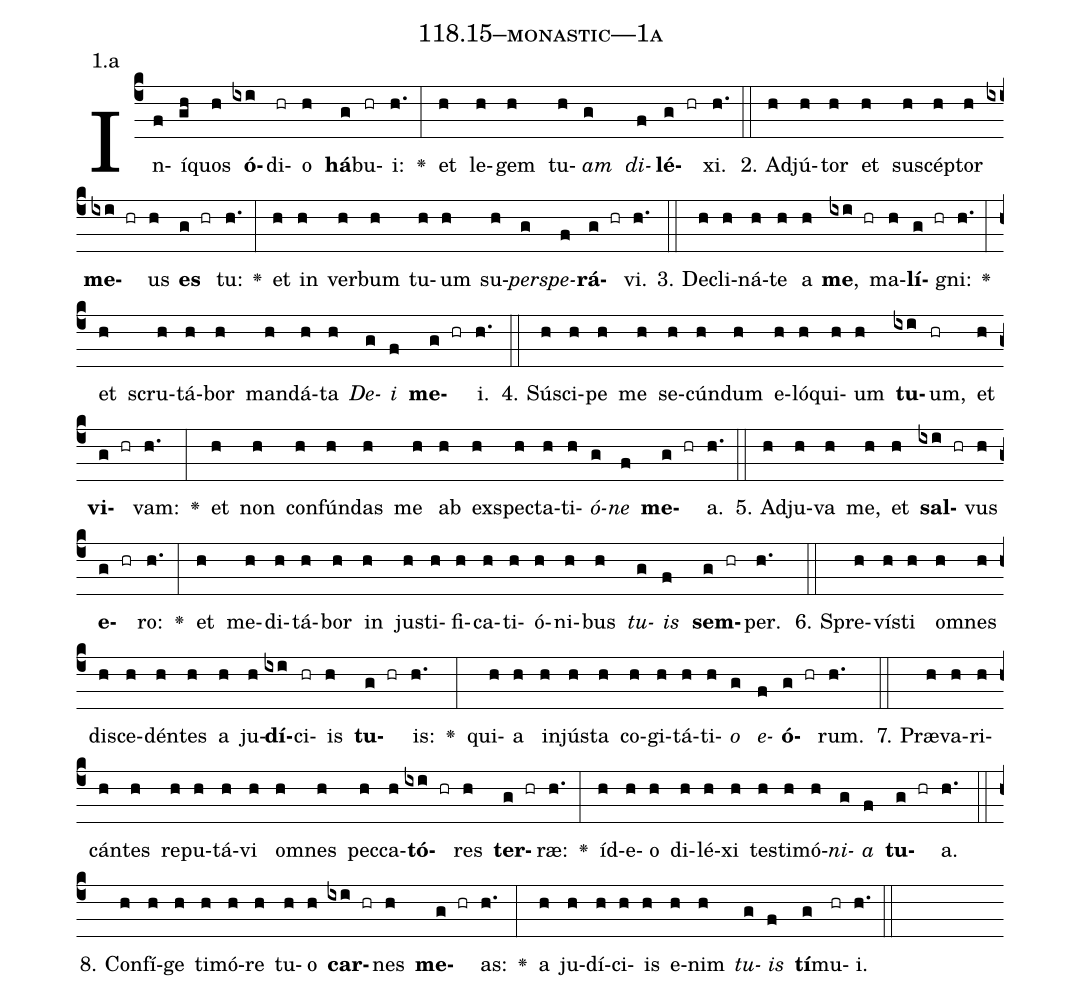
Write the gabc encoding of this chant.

name: 118.15--monastic---1a;
annotation: 1.a;
%%
(c4)In(f)í(gh)quos(h) <b>ó</b>(ixi)di(hr)o(h) <b>há</b>(g)bu(hr)i:(h.) <v>\greheightstar</v>(:) et(h) le(h)gem(h) tu(h)<i>am</i>(g) <i>di</i>(f)<b>lé</b>(g hr)xi.(h.) (::)
2. Ad(h)jú(h)tor(h) et(h) su(h)scép(h)tor(h) <b>me</b>(ixi hr)us(h) <b>es</b>(g hr) tu:(h.) <v>\greheightstar</v>(:) et(h) in(h) ver(h)bum(h) tu(h)um(h) su(h)<i>per</i>(g)<i>spe</i>(f)<b>rá</b>(g hr)vi.(h.) (::)
3. De(h)cli(h)ná(h)te(h) a(h) <b>me</b>,(ixi hr) ma(h)<b>lí</b>(g hr)gni:(h.) <v>\greheightstar</v>(:) et(h) scru(h)tá(h)bor(h) man(h)dá(h)ta(h) <i>De</i>(g)<i>i</i>(f) <b>me</b>(g hr)i.(h.) (::)
4. Sú(h)sci(h)pe(h) me(h) se(h)cún(h)dum(h) e(h)ló(h)qui(h)um(h) <b>tu</b>(ixi)um,(hr) et(h) <b>vi</b>(g hr)vam:(h.) <v>\greheightstar</v>(:) et(h) non(h) con(h)fún(h)das(h) me(h) ab(h) ex(h)spec(h)ta(h)ti(h)<i>ó</i>(g)<i>ne</i>(f) <b>me</b>(g hr)a.(h.) (::)
5. Ad(h)ju(h)va(h) me,(h) et(h) <b>sal</b>(ixi hr)vus(h) <b>e</b>(g hr)ro:(h.) <v>\greheightstar</v>(:) et(h) me(h)di(h)tá(h)bor(h) in(h) jus(h)ti(h)fi(h)ca(h)ti(h)ó(h)ni(h)bus(h) <i>tu</i>(g)<i>is</i>(f) <b>sem</b>(g hr)per.(h.) (::)
6. Spre(h)vís(h)ti(h) om(h)nes(h) di(h)sce(h)dén(h)tes(h) a(h) ju(h)<b>dí</b>(ixi)ci(hr)is(h) <b>tu</b>(g hr)is:(h.) <v>\greheightstar</v>(:) qui(h)a(h) in(h)jús(h)ta(h) co(h)gi(h)tá(h)ti(h)<i>o</i>(g) <i>e</i>(f)<b>ó</b>(g hr)rum.(h.) (::)
7. Præ(h)va(h)ri(h)cán(h)tes(h) re(h)pu(h)tá(h)vi(h) om(h)nes(h) pec(h)ca(h)<b>tó</b>(ixi hr)res(h) <b>ter</b>(g hr)ræ:(h.) <v>\greheightstar</v>(:) íd(h)e(h)o(h) di(h)lé(h)xi(h) tes(h)ti(h)mó(h)<i>ni</i>(g)<i>a</i>(f) <b>tu</b>(g hr)a.(h.) (::)
8. Con(h)fí(h)ge(h) ti(h)mó(h)re(h) tu(h)o(h) <b>car</b>(ixi hr)nes(h) <b>me</b>(g hr)as:(h.) <v>\greheightstar</v>(:) a(h) ju(h)dí(h)ci(h)is(h) e(h)nim(h) <i>tu</i>(g)<i>is</i>(f) <b>tí</b>(g)mu(hr)i.(h.) (::)
